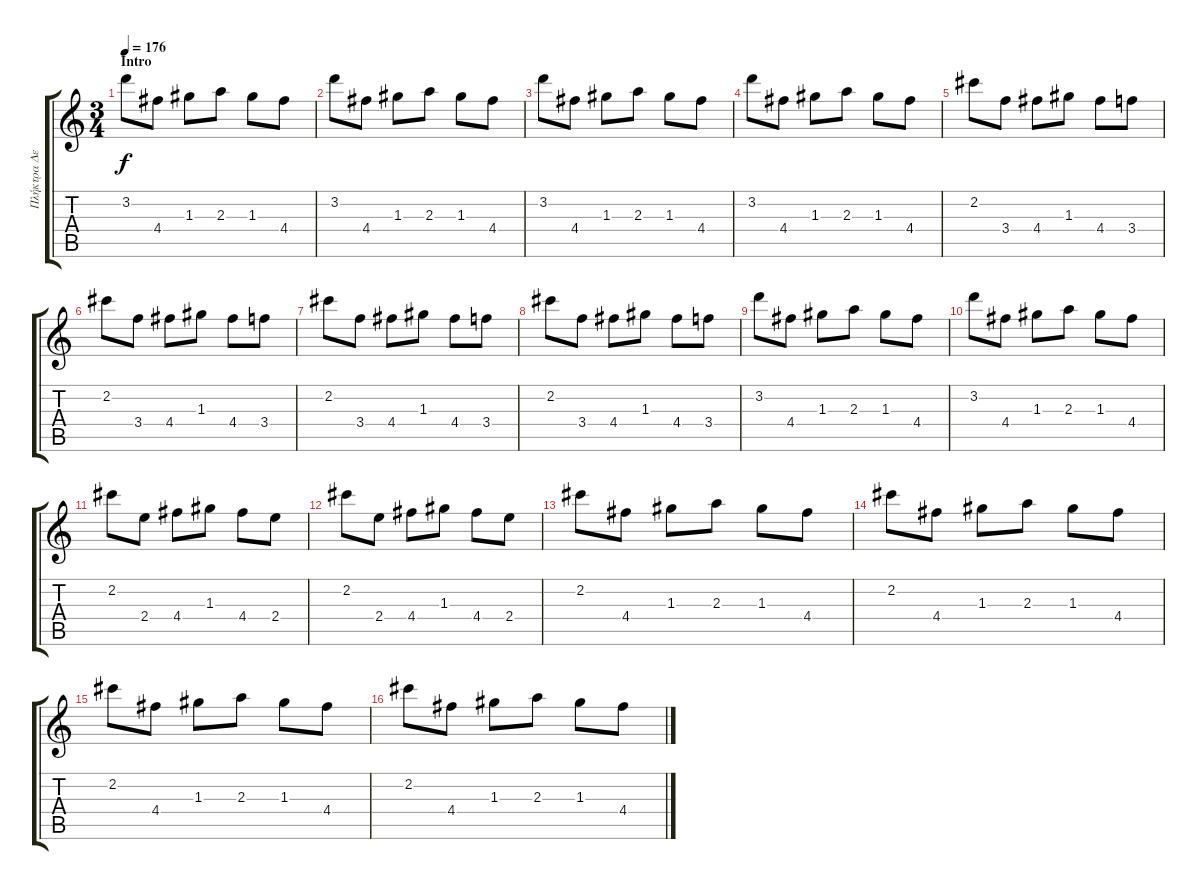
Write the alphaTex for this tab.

\track ("Πλήκτρα Δεξί" "Πλήκτρα Δε") {instrument electricgrandpiano}
\staff {score tabs}
\tuning (E6 B5 G5 D5 A4 E4) {hide}
\ts (3 4)
\section ("" "Intro")
\tempo 176
\clef g2
\ks c
3.2.8{dy f instrument electricgrandpiano} 4.4.8 1.3.8 2.3.8 1.3.8 4.4.8 |
3.2.8 4.4.8 1.3.8 2.3.8 1.3.8 4.4.8 |
3.2.8 4.4.8 1.3.8 2.3.8 1.3.8 4.4.8 |
3.2.8 4.4.8 1.3.8 2.3.8 1.3.8 4.4.8 |
2.2.8 3.4.8 4.4.8 1.3.8 4.4.8 3.4.8 |
2.2.8 3.4.8 4.4.8 1.3.8 4.4.8 3.4.8 |
2.2.8 3.4.8 4.4.8 1.3.8 4.4.8 3.4.8 |
2.2.8 3.4.8 4.4.8 1.3.8 4.4.8 3.4.8 |
3.2.8 4.4.8 1.3.8 2.3.8 1.3.8 4.4.8 |
3.2.8 4.4.8 1.3.8 2.3.8 1.3.8 4.4.8 |
2.2.8 2.4.8 4.4.8 1.3.8 4.4.8 2.4.8 |
2.2.8 2.4.8 4.4.8 1.3.8 4.4.8 2.4.8 |
2.2.8 4.4.8 1.3.8 2.3.8 1.3.8 4.4.8 |
2.2.8 4.4.8 1.3.8 2.3.8 1.3.8 4.4.8 |
2.2.8 4.4.8 1.3.8 2.3.8 1.3.8 4.4.8 |
2.2.8 4.4.8 1.3.8 2.3.8 1.3.8 4.4.8
